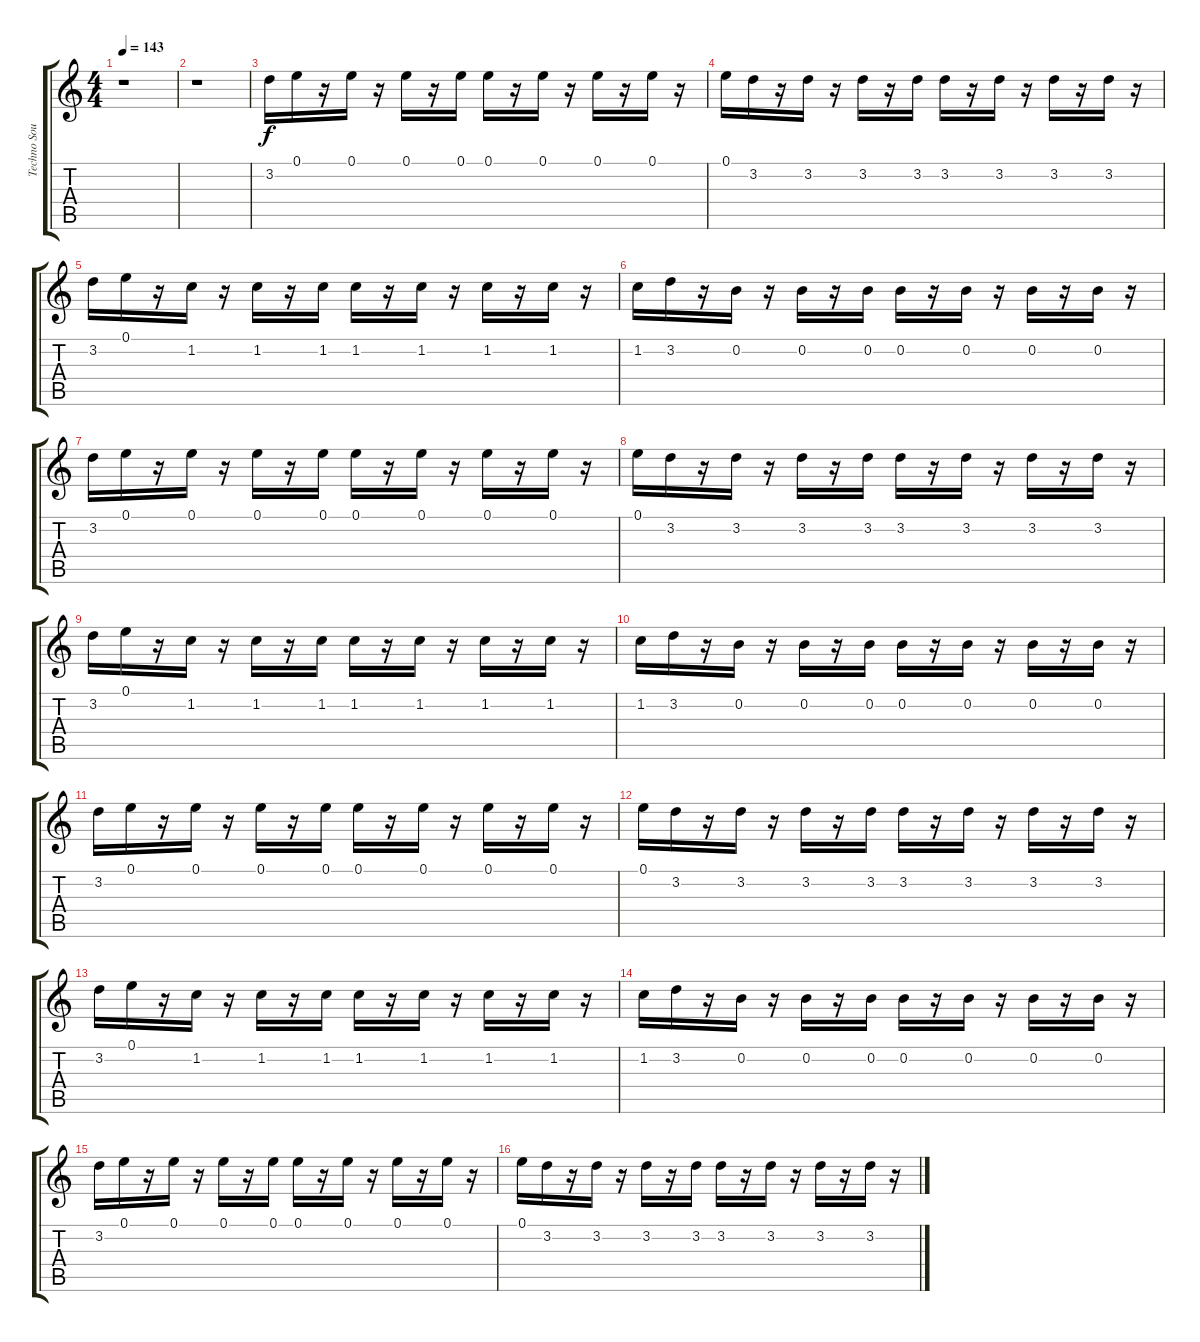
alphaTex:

\track ("Techno Sound 2" "Techno Sou") {instrument guitarharmonics}
\staff {score tabs}
\tuning (E4 B3 G3 D3 A2 E2) {hide}
\ts (4 4)
\tempo 143
\clef g2
\ks c
r.1{dy f} |
r.1 |
3.2.16 0.1.16 r.16 0.1.16 r.16 0.1.16 r.16 0.1.16 0.1.16 r.16 0.1.16 r.16 0.1.16 r.16 0.1.16 r.16 |
0.1.16 3.2.16 r.16 3.2.16 r.16 3.2.16 r.16 3.2.16 3.2.16 r.16 3.2.16 r.16 3.2.16 r.16 3.2.16 r.16 |
3.2.16 0.1.16 r.16 1.2.16 r.16 1.2.16 r.16 1.2.16 1.2.16 r.16 1.2.16 r.16 1.2.16 r.16 1.2.16 r.16 |
1.2.16 3.2.16 r.16 0.2.16 r.16 0.2.16 r.16 0.2.16 0.2.16 r.16 0.2.16 r.16 0.2.16 r.16 0.2.16 r.16 |
3.2.16 0.1.16 r.16 0.1.16 r.16 0.1.16 r.16 0.1.16 0.1.16 r.16 0.1.16 r.16 0.1.16 r.16 0.1.16 r.16 |
0.1.16 3.2.16 r.16 3.2.16 r.16 3.2.16 r.16 3.2.16 3.2.16 r.16 3.2.16 r.16 3.2.16 r.16 3.2.16 r.16 |
3.2.16 0.1.16 r.16 1.2.16 r.16 1.2.16 r.16 1.2.16 1.2.16 r.16 1.2.16 r.16 1.2.16 r.16 1.2.16 r.16 |
1.2.16 3.2.16 r.16 0.2.16 r.16 0.2.16 r.16 0.2.16 0.2.16 r.16 0.2.16 r.16 0.2.16 r.16 0.2.16 r.16 |
3.2.16 0.1.16 r.16 0.1.16 r.16 0.1.16 r.16 0.1.16 0.1.16 r.16 0.1.16 r.16 0.1.16 r.16 0.1.16 r.16 |
0.1.16 3.2.16 r.16 3.2.16 r.16 3.2.16 r.16 3.2.16 3.2.16 r.16 3.2.16 r.16 3.2.16 r.16 3.2.16 r.16 |
3.2.16 0.1.16 r.16 1.2.16 r.16 1.2.16 r.16 1.2.16 1.2.16 r.16 1.2.16 r.16 1.2.16 r.16 1.2.16 r.16 |
1.2.16 3.2.16 r.16 0.2.16 r.16 0.2.16 r.16 0.2.16 0.2.16 r.16 0.2.16 r.16 0.2.16 r.16 0.2.16 r.16 |
3.2.16 0.1.16 r.16 0.1.16 r.16 0.1.16 r.16 0.1.16 0.1.16 r.16 0.1.16 r.16 0.1.16 r.16 0.1.16 r.16 |
0.1.16 3.2.16 r.16 3.2.16 r.16 3.2.16 r.16 3.2.16 3.2.16 r.16 3.2.16 r.16 3.2.16 r.16 3.2.16 r.16
